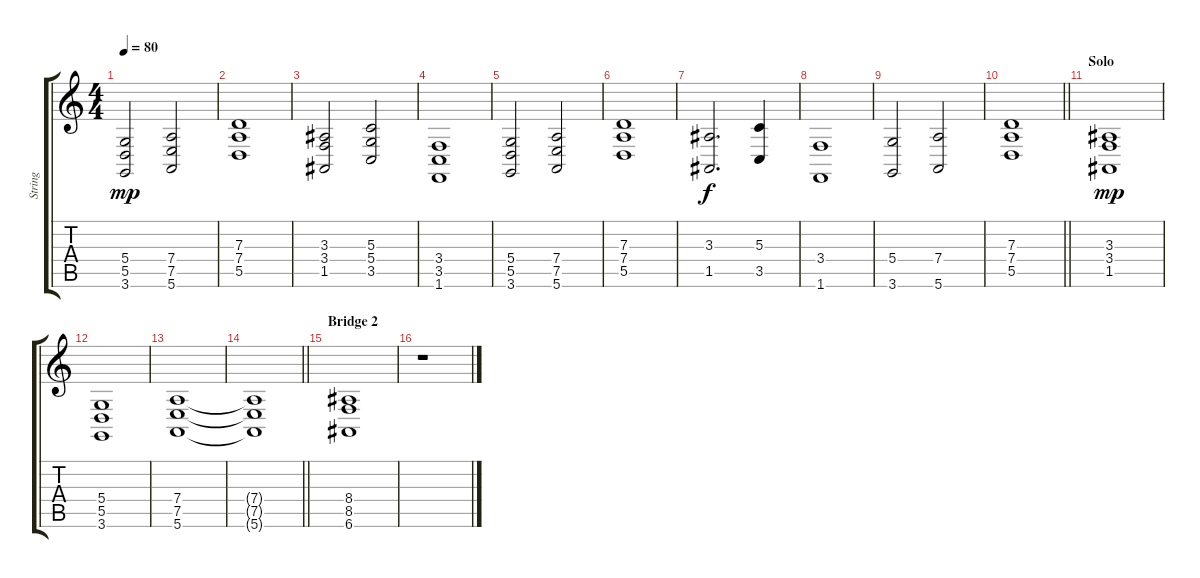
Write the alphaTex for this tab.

\track ("String" "String") {instrument stringensemble1}
\staff {score tabs}
\tuning (E4 B3 G3 D3 A2 E2) {hide}
\ts (4 4)
\tempo 80
\clef g2
\ks c
(5.4 5.5 3.6).2{dy mp} (7.4 7.5 5.6).2 |
(7.3 7.4 5.5).1 |
(3.3 3.4 1.5).2 (5.3 5.4 3.5).2 |
(3.4 3.5 1.6).1 |
(5.4 5.5 3.6).2 (7.4 7.5 5.6).2 |
(7.3 7.4 5.5).1 |
(3.3 1.5).2{d dy f} (5.3 3.5).4 |
(3.4 1.6).1 |
(5.4 3.6).2 (7.4 5.6).2 |
\barLineRight lightlight
(7.3 7.4 5.5).1 |
\section ("" "Solo")
(3.3 3.4 1.5).1{dy mp} |
(5.4 5.5 3.6).1 |
(7.4 7.5 5.6).1 |
\barLineRight lightlight
(7.4{t} 7.5{t} 5.6{t}).1 |
\section ("" "Bridge 2")
(8.4 8.5 6.6).1 |
r.1
